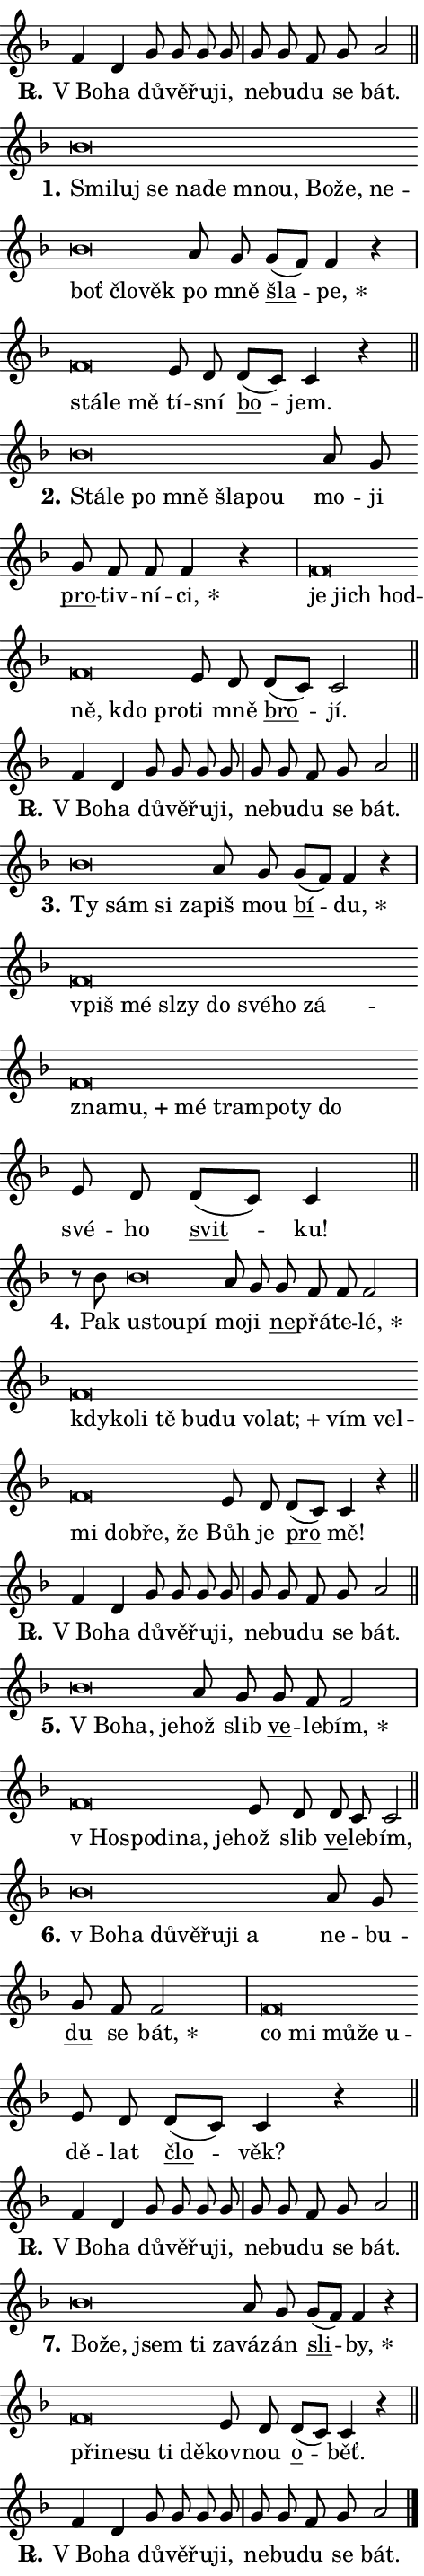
\version "2.24.0"
\header { tagline = "" }
\paper {
  indent = 0\cm
  top-margin = 0\cm
  right-margin = 0.13\cm % to fit lyric hyphens
  bottom-margin = 0\cm
  left-margin = 0\cm
  paper-width = 8\cm
  page-breaking = #ly:one-page-breaking
  system-system-spacing.basic-distance = #11
  score-system-spacing.basic-distance = #11
  ragged-last = ##f
}


%% Author: Thomas Morley
%% https://lists.gnu.org/archive/html/lilypond-user/2020-05/msg00002.html
#(define (line-position grob)
"Returns position of @var[grob} in current system:
   @code{'start}, if at first time-step
   @code{'end}, if at last time-step
   @code{'middle} otherwise
"
  (let* ((col (ly:item-get-column grob))
         (ln (ly:grob-object col 'left-neighbor))
         (rn (ly:grob-object col 'right-neighbor))
         (col-to-check-left (if (ly:grob? ln) ln col))
         (col-to-check-right (if (ly:grob? rn) rn col))
         (break-dir-left
           (and
             (ly:grob-property col-to-check-left 'non-musical #f)
             (ly:item-break-dir col-to-check-left)))
         (break-dir-right
           (and
             (ly:grob-property col-to-check-right 'non-musical #f)
             (ly:item-break-dir col-to-check-right))))
        (cond ((eqv? 1 break-dir-left) 'start)
              ((eqv? -1 break-dir-right) 'end)
              (else 'middle))))

#(define (tranparent-at-line-position vctor)
  (lambda (grob)
  "Relying on @code{line-position} select the relevant enry from @var{vctor}.
Used to determine transparency,"
    (case (line-position grob)
      ((end) (not (vector-ref vctor 0)))
      ((middle) (not (vector-ref vctor 1)))
      ((start) (not (vector-ref vctor 2))))))

noteHeadBreakVisibility =
#(define-music-function (break-visibility)(vector?)
"Makes @code{NoteHead}s transparent relying on @var{break-visibility}"
#{
  \override NoteHead.transparent =
    #(tranparent-at-line-position break-visibility)
#})

#(define delete-ledgers-for-transparent-note-heads
  (lambda (grob)
    "Reads whether a @code{NoteHead} is transparent.
If so this @code{NoteHead} is removed from @code{'note-heads} from
@var{grob}, which is supposed to be @code{LedgerLineSpanner}.
As a result ledgers are not printed for this @code{NoteHead}"
    (let* ((nhds-array (ly:grob-object grob 'note-heads))
           (nhds-list
             (if (ly:grob-array? nhds-array)
                 (ly:grob-array->list nhds-array)
                 '()))
           ;; Relies on the transparent-property being done before
           ;; Staff.LedgerLineSpanner.after-line-breaking is executed.
           ;; This is fragile ...
           (to-keep
             (remove
               (lambda (nhd)
                 (ly:grob-property nhd 'transparent #f))
               nhds-list)))
      ;; TODO find a better method to iterate over grob-arrays, similiar
      ;; to filter/remove etc for lists
      ;; For now rebuilt from scratch
      (set! (ly:grob-object grob 'note-heads)  '())
      (for-each
        (lambda (nhd)
          (ly:pointer-group-interface::add-grob grob 'note-heads nhd))
        to-keep))))

squashNotes = {
  \override NoteHead.X-extent = #'(-0.2 . 0.2)
  \override NoteHead.Y-extent = #'(-0.75 . 0)
  \override NoteHead.stencil =
    #(lambda (grob)
       (let ((pos (ly:grob-property grob 'staff-position)))
         (begin
           (if (< pos -7) (display "ERROR: Lower brevis then expected\n") (display ""))
           (if (<= pos -6) ly:text-interface::print ly:note-head::print))))
}
unSquashNotes = {
  \revert NoteHead.X-extent
  \revert NoteHead.Y-extent
  \revert NoteHead.stencil
}

hideNotes = \noteHeadBreakVisibility #begin-of-line-visible
unHideNotes = \noteHeadBreakVisibility #all-visible

% work-around for resetting accidentals
% https://lilypond.org/doc/v2.23/Documentation/notation/displaying-rhythms#unmetered-music
cadenzaMeasure = {
  \cadenzaOff
  \partial 1024 s1024
  \cadenzaOn
}

#(define-markup-command (accent layout props text) (markup?)
  "Underline accented syllable"
  (interpret-markup layout props
    #{\markup \override #'(offset . 4.3) \underline { #text }#}))

responsum = \markup \concat {
  "R" \hspace #-1.05 \path #0.1 #'((moveto 0 0.07) (lineto 0.9 0.8)) \hspace #0.05 "."
}

spaceSize = #0.6828661417322834 % exact space size for TeX Gyre Schola

\layout {
  \context {
    \Staff
    \remove "Time_signature_engraver"
    \override LedgerLineSpanner.after-line-breaking = #delete-ledgers-for-transparent-note-heads
  }
  \context {
    \Lyrics {
      \override LyricSpace.minimum-distance = \spaceSize
      \override LyricText.font-name = #"TeX Gyre Schola"
      \override LyricText.font-size = 1
      \override StanzaNumber.font-name = #"TeX Gyre Schola Bold"
      \override StanzaNumber.font-size = 1
    }
  }
  \context {
    \Score 
    \override NoteHead.text =
      #(lambda (grob) 
        (let ((pos (ly:grob-property grob 'staff-position)))
          #{\markup {
            \combine
              \halign #-0.55 \raise #(if (= pos -6) 0 0.5) \override #'(thickness . 2) \draw-line #'(3.2 . 0)
              \musicglyph "noteheads.sM1"
          }#}))
  }
}

% magnetic-lyrics.ily
%
%   written by
%     Jean Abou Samra <jean@abou-samra.fr>
%     Werner Lemberg <wl@gnu.org>
%
%   adapted by
%     Jiri Hon <jiri.hon@gmail.com>
%
% Version 2022-Apr-15

% https://www.mail-archive.com/lilypond-user@gnu.org/msg149350.html

#(define (Left_hyphen_pointer_engraver context)
   "Collect syllable-hyphen-syllable occurrences in lyrics and store
them in properties.  This engraver only looks to the left.  For
example, if the lyrics input is @code{foo -- bar}, it does the
following.

@itemize @bullet
@item
Set the @code{text} property of the @code{LyricHyphen} grob between
@q{foo} and @q{bar} to @code{foo}.

@item
Set the @code{left-hyphen} property of the @code{LyricText} grob with
text @q{foo} to the @code{LyricHyphen} grob between @q{foo} and
@q{bar}.
@end itemize

Use this auxiliary engraver in combination with the
@code{lyric-@/text::@/apply-@/magnetic-@/offset!} hook."
   (let ((hyphen #f)
         (text #f))
     (make-engraver
      (acknowledgers
       ((lyric-syllable-interface engraver grob source-engraver)
        (set! text grob)))
      (end-acknowledgers
       ((lyric-hyphen-interface engraver grob source-engraver)
        ;(when (not (grob::has-interface grob 'lyric-space-interface))
          (set! hyphen grob)));)
      ((stop-translation-timestep engraver)
       (when (and text hyphen)
         (ly:grob-set-object! text 'left-hyphen hyphen))
       (set! text #f)
       (set! hyphen #f)))))

#(define (lyric-text::apply-magnetic-offset! grob)
   "If the space between two syllables is less than the value in
property @code{LyricText@/.details@/.squash-threshold}, move the right
syllable to the left so that it gets concatenated with the left
syllable.

Use this function as a hook for
@code{LyricText@/.after-@/line-@/breaking} if the
@code{Left_@/hyphen_@/pointer_@/engraver} is active."
   (let ((hyphen (ly:grob-object grob 'left-hyphen #f)))
     (when hyphen
       (let ((left-text (ly:spanner-bound hyphen LEFT)))
         (when (grob::has-interface left-text 'lyric-syllable-interface)
           (let* ((common (ly:grob-common-refpoint grob left-text X))
                  (this-x-ext (ly:grob-extent grob common X))
                  (left-x-ext
                   (begin
                     ;; Trigger magnetism for left-text.
                     (ly:grob-property left-text 'after-line-breaking)
                     (ly:grob-extent left-text common X)))
                  ;; `delta` is the gap width between two syllables.
                  (delta (- (interval-start this-x-ext)
                            (interval-end left-x-ext)))
                  (details (ly:grob-property grob 'details))
                  (threshold (assoc-get 'squash-threshold details 0.2)))
             (when (< delta threshold)
               (let* (;; We have to manipulate the input text so that
                      ;; ligatures crossing syllable boundaries are not
                      ;; disabled.  For languages based on the Latin
                      ;; script this is essentially a beautification.
                      ;; However, for non-Western scripts it can be a
                      ;; necessity.
                      (lt (ly:grob-property left-text 'text))
                      (rt (ly:grob-property grob 'text))
                      (is-space (grob::has-interface hyphen 'lyric-space-interface))
                      (space (if is-space " " ""))
                      (extra-delta (if is-space spaceSize 0))
                      ;; Append new syllable.
                      (ltrt-space (if (and (string? lt) (string? rt))
                                (string-append lt space rt)
                                (make-concat-markup (list lt space rt))))
                      ;; Right-align `ltrt` to the right side.
                      (ltrt-space-markup (grob-interpret-markup
                               grob
                               (make-translate-markup
                                (cons (interval-length this-x-ext) 0)
                                (make-right-align-markup ltrt-space)))))
                 (begin
                   ;; Don't print `left-text`.
                   (ly:grob-set-property! left-text 'stencil #f)
                   ;; Set text and stencil (which holds all collected
                   ;; syllables so far) and shift it to the left.
                   (ly:grob-set-property! grob 'text ltrt-space)
                   (ly:grob-set-property! grob 'stencil ltrt-space-markup)
                   (ly:grob-translate-axis! grob (- (- delta extra-delta)) X))))))))))


#(define (lyric-hyphen::displace-bounds-first grob)
   ;; Make very sure this callback isn't triggered too early.
   (let ((left (ly:spanner-bound grob LEFT))
         (right (ly:spanner-bound grob RIGHT)))
     (ly:grob-property left 'after-line-breaking)
     (ly:grob-property right 'after-line-breaking)
     (ly:lyric-hyphen::print grob)))

squashThreshold = #0.4

\layout {
  \context {
    \Lyrics
    \consists #Left_hyphen_pointer_engraver
    \override LyricText.after-line-breaking =
      #lyric-text::apply-magnetic-offset!
    \override LyricHyphen.stencil = #lyric-hyphen::displace-bounds-first
    \override LyricText.details.squash-threshold = \squashThreshold
    \override LyricHyphen.minimum-distance = 0
    \override LyricHyphen.minimum-length = \squashThreshold
  }
}

squashText = \override LyricText.details.squash-threshold = 9999
unSquashText = \override LyricText.details.squash-threshold = \squashThreshold

leftText = \override LyricText.self-alignment-X = #LEFT
unLeftText = \revert LyricText.self-alignment-X

starOffset = #(lambda (grob) 
                (let ((x_offset (ly:self-alignment-interface::aligned-on-x-parent grob)))
                  (if (= x_offset 0) 0 (+ x_offset 1.2))))

star = #(define-music-function (syllable)(string?)
"Append star separator at the end of a syllable"
#{
  \once \override LyricText.X-offset = #starOffset
  \lyricmode { \markup {
    #syllable
    \override #'((font-name . "TeX Gyre Schola Bold")) \hspace #0.2 \lower #0.65 \larger "*"
  } }
#})

starAccent = #(define-music-function (syllable)(string?)
"Append star separator at the end of a syllable and make accent"
#{
  \once \override LyricText.X-offset = #starOffset
  \lyricmode { \markup {
    \accent #syllable
    \override #'((font-name . "TeX Gyre Schola Bold")) \hspace #0.2 \lower #0.65 \larger "*"
  } }
#})

breath = #(define-music-function (syllable)(string?)
"Append breathing indicator at the end of a syllable"
#{
  \lyricmode { \markup { #syllable "+" } }
#})

optionalBreath = #(define-music-function (syllable)(string?)
"Append optional breathing indicator at the end of a syllable"
#{
  \lyricmode { \markup { #syllable "(+)" } }
#})


\score {
    <<
        \new Voice = "melody" { \cadenzaOn \key f \major \relative { f'4 d g8 g g g \cadenzaMeasure \bar "|" g g f g a2 \cadenzaMeasure \bar "||" \break } }
        \new Lyrics \lyricsto "melody" { \lyricmode { \set stanza = \responsum
"V Bo" -- ha dů -- vě -- řu -- ji, ne -- bu -- du se bát. } }
    >>
    \layout {}
}

\score {
    <<
        \new Voice = "melody" { \cadenzaOn \key f \major \relative { \squashNotes bes'\breve*1/16 \hideNotes \breve*1/16 \bar "" \breve*1/16 \bar "" \breve*1/16 \bar "" \breve*1/16 \bar "" \breve*1/16 \bar "" \breve*1/16 \bar "" \breve*1/16 \bar "" \breve*1/16 \bar "" \breve*1/16 \bar "" \breve*1/16 \breve*1/16 \bar "" \unHideNotes \unSquashNotes a8 g \bar "" g[( f)] f4 r \cadenzaMeasure \bar "|" \squashNotes f\breve*1/16 \hideNotes \breve*1/16 \breve*1/16 \bar "" \unHideNotes \unSquashNotes e8 d \bar "" d[( c)] c4 r \cadenzaMeasure \bar "||" \break } }
        \new Lyrics \lyricsto "melody" { \lyricmode { \set stanza = "1."
\leftText Smi -- \squashText luj se na -- de mnou, Bo -- že, ne -- boť člo -- věk \unLeftText \unSquashText po mně \markup \accent šla -- \star pe, \leftText stá -- \squashText le mě \unLeftText \unSquashText tí -- sní \markup \accent bo -- jem. } }
    >>
    \layout {}
}

\score {
    <<
        \new Voice = "melody" { \cadenzaOn \key f \major \relative { \squashNotes bes'\breve*1/16 \hideNotes \breve*1/16 \bar "" \breve*1/16 \bar "" \breve*1/16 \bar "" \breve*1/16 \breve*1/16 \bar "" \unHideNotes \unSquashNotes a8 g \bar "" g f f f4 r \cadenzaMeasure \bar "|" \squashNotes f\breve*1/16 \hideNotes \breve*1/16 \bar "" \breve*1/16 \bar "" \breve*1/16 \bar "" \breve*1/16 \breve*1/16 \bar "" \unHideNotes \unSquashNotes e8 d \bar "" d[( c)] c2 \cadenzaMeasure \bar "||" \break } }
        \new Lyrics \lyricsto "melody" { \lyricmode { \set stanza = "2."
\leftText Stá -- \squashText le po mně šla -- pou \unLeftText \unSquashText mo -- ji \markup \accent pro -- tiv -- ní -- \star ci, \leftText je \squashText jich hod -- ně, kdo pro -- \unLeftText \unSquashText ti mně \markup \accent bro -- jí. } }
    >>
    \layout {}
}

\score {
    <<
        \new Voice = "melody" { \cadenzaOn \key f \major \relative { f'4 d g8 g g g \cadenzaMeasure \bar "|" g g f g a2 \cadenzaMeasure \bar "||" \break } }
        \new Lyrics \lyricsto "melody" { \lyricmode { \set stanza = \responsum
"V Bo" -- ha dů -- vě -- řu -- ji, ne -- bu -- du se bát. } }
    >>
    \layout {}
}

\score {
    <<
        \new Voice = "melody" { \cadenzaOn \key f \major \relative { \squashNotes bes'\breve*1/16 \hideNotes \breve*1/16 \bar "" \breve*1/16 \breve*1/16 \bar "" \unHideNotes \unSquashNotes a8 g \bar "" g[( f)] f4 r \cadenzaMeasure \bar "|" \squashNotes f\breve*1/16 \hideNotes \breve*1/16 \bar "" \breve*1/16 \bar "" \breve*1/16 \bar "" \breve*1/16 \bar "" \breve*1/16 \bar "" \breve*1/16 \bar "" \breve*1/16 \bar "" \breve*1/16 \bar "" \breve*1/16 \bar "" \breve*1/16 \bar "" \breve*1/16 \bar "" \breve*1/16 \bar "" \breve*1/16 \breve*1/16 \bar "" \unHideNotes \unSquashNotes e8 d \bar "" d[( c)] c4 \cadenzaMeasure \bar "||" \break } }
        \new Lyrics \lyricsto "melody" { \lyricmode { \set stanza = "3."
\leftText Ty \squashText sám si za -- \unLeftText \unSquashText piš mou \markup \accent bí -- \star du, \leftText vpiš \squashText mé sl -- zy do své -- ho zá -- zna -- \breath "mu," mé tram -- po -- ty do \unLeftText \unSquashText své -- ho \markup \accent svit -- ku! } }
    >>
    \layout {}
}

\score {
    <<
        \new Voice = "melody" { \cadenzaOn \key f \major \relative { r8 bes'8 \squashNotes bes\breve*1/16 \hideNotes \breve*1/16 \breve*1/16 \bar "" \unHideNotes \unSquashNotes a8 g \bar "" g f f f2 \cadenzaMeasure \bar "|" \squashNotes f\breve*1/16 \hideNotes \breve*1/16 \bar "" \breve*1/16 \bar "" \breve*1/16 \bar "" \breve*1/16 \bar "" \breve*1/16 \bar "" \breve*1/16 \bar "" \breve*1/16 \bar "" \breve*1/16 \bar "" \breve*1/16 \bar "" \breve*1/16 \bar "" \breve*1/16 \bar "" \breve*1/16 \breve*1/16 \bar "" \unHideNotes \unSquashNotes e8 d \bar "" d[( c)] c4 r \cadenzaMeasure \bar "||" \break } }
        \new Lyrics \lyricsto "melody" { \lyricmode { \set stanza = "4."
Pak \leftText u -- \squashText stou -- pí \unLeftText \unSquashText mo -- ji \markup \accent ne -- přá -- te -- \star lé, \leftText kdy -- \squashText ko -- li tě bu -- du vo -- \breath "lat;" vím vel -- mi dob -- ře, že \unLeftText \unSquashText Bůh je \markup \accent pro mě! } }
    >>
    \layout {}
}

\score {
    <<
        \new Voice = "melody" { \cadenzaOn \key f \major \relative { f'4 d g8 g g g \cadenzaMeasure \bar "|" g g f g a2 \cadenzaMeasure \bar "||" \break } }
        \new Lyrics \lyricsto "melody" { \lyricmode { \set stanza = \responsum
"V Bo" -- ha dů -- vě -- řu -- ji, ne -- bu -- du se bát. } }
    >>
    \layout {}
}

\score {
    <<
        \new Voice = "melody" { \cadenzaOn \key f \major \relative { \squashNotes bes'\breve*1/16 \hideNotes \breve*1/16 \breve*1/16 \bar "" \unHideNotes \unSquashNotes a8 g \bar "" g f f2 \cadenzaMeasure \bar "|" \squashNotes f\breve*1/16 \hideNotes \breve*1/16 \bar "" \breve*1/16 \bar "" \breve*1/16 \breve*1/16 \bar "" \unHideNotes \unSquashNotes e8 d \bar "" d c c2 \cadenzaMeasure \bar "||" \break } }
        \new Lyrics \lyricsto "melody" { \lyricmode { \set stanza = "5."
\leftText "V Bo" -- \squashText ha, je -- \unLeftText \unSquashText hož slib \markup \accent ve -- le -- \star bím, \leftText "v Ho" -- \squashText spo -- di -- na, je -- \unLeftText \unSquashText hož slib \markup \accent ve -- le -- bím, } }
    >>
    \layout {}
}

\score {
    <<
        \new Voice = "melody" { \cadenzaOn \key f \major \relative { \squashNotes bes'\breve*1/16 \hideNotes \breve*1/16 \bar "" \breve*1/16 \bar "" \breve*1/16 \bar "" \breve*1/16 \bar "" \breve*1/16 \breve*1/16 \bar "" \unHideNotes \unSquashNotes a8 g \bar "" g f f2 \cadenzaMeasure \bar "|" \squashNotes f\breve*1/16 \hideNotes \breve*1/16 \bar "" \breve*1/16 \bar "" \breve*1/16 \breve*1/16 \bar "" \unHideNotes \unSquashNotes e8 d \bar "" d[( c)] c4 r \cadenzaMeasure \bar "||" \break } }
        \new Lyrics \lyricsto "melody" { \lyricmode { \set stanza = "6."
\leftText "v Bo" -- \squashText ha dů -- vě -- řu -- ji a \unLeftText \unSquashText ne -- bu -- \markup \accent du se \star bát, \leftText co \squashText mi mů -- že u -- \unLeftText \unSquashText dě -- lat \markup \accent člo -- věk? } }
    >>
    \layout {}
}

\score {
    <<
        \new Voice = "melody" { \cadenzaOn \key f \major \relative { f'4 d g8 g g g \cadenzaMeasure \bar "|" g g f g a2 \cadenzaMeasure \bar "||" \break } }
        \new Lyrics \lyricsto "melody" { \lyricmode { \set stanza = \responsum
"V Bo" -- ha dů -- vě -- řu -- ji, ne -- bu -- du se bát. } }
    >>
    \layout {}
}

\score {
    <<
        \new Voice = "melody" { \cadenzaOn \key f \major \relative { \squashNotes bes'\breve*1/16 \hideNotes \breve*1/16 \bar "" \breve*1/16 \bar "" \breve*1/16 \breve*1/16 \bar "" \unHideNotes \unSquashNotes a8 g \bar "" g[( f)] f4 r \cadenzaMeasure \bar "|" \squashNotes f\breve*1/16 \hideNotes \breve*1/16 \bar "" \breve*1/16 \bar "" \breve*1/16 \breve*1/16 \bar "" \unHideNotes \unSquashNotes e8 d \bar "" d[( c)] c4 r \cadenzaMeasure \bar "||" \break } }
        \new Lyrics \lyricsto "melody" { \lyricmode { \set stanza = "7."
\leftText Bo -- \squashText že, jsem ti za -- \unLeftText \unSquashText vá -- zán \markup \accent sli -- \star by, \leftText při -- \squashText ne -- su ti dě -- \unLeftText \unSquashText kov -- nou \markup \accent o -- běť. } }
    >>
    \layout {}
}

\score {
    <<
        \new Voice = "melody" { \cadenzaOn \key f \major \relative { f'4 d g8 g g g \cadenzaMeasure \bar "|" g g f g a2 \cadenzaMeasure \bar "||" \break } \bar "|." }
        \new Lyrics \lyricsto "melody" { \lyricmode { \set stanza = \responsum
"V Bo" -- ha dů -- vě -- řu -- ji, ne -- bu -- du se bát. } }
    >>
    \layout {}
}
